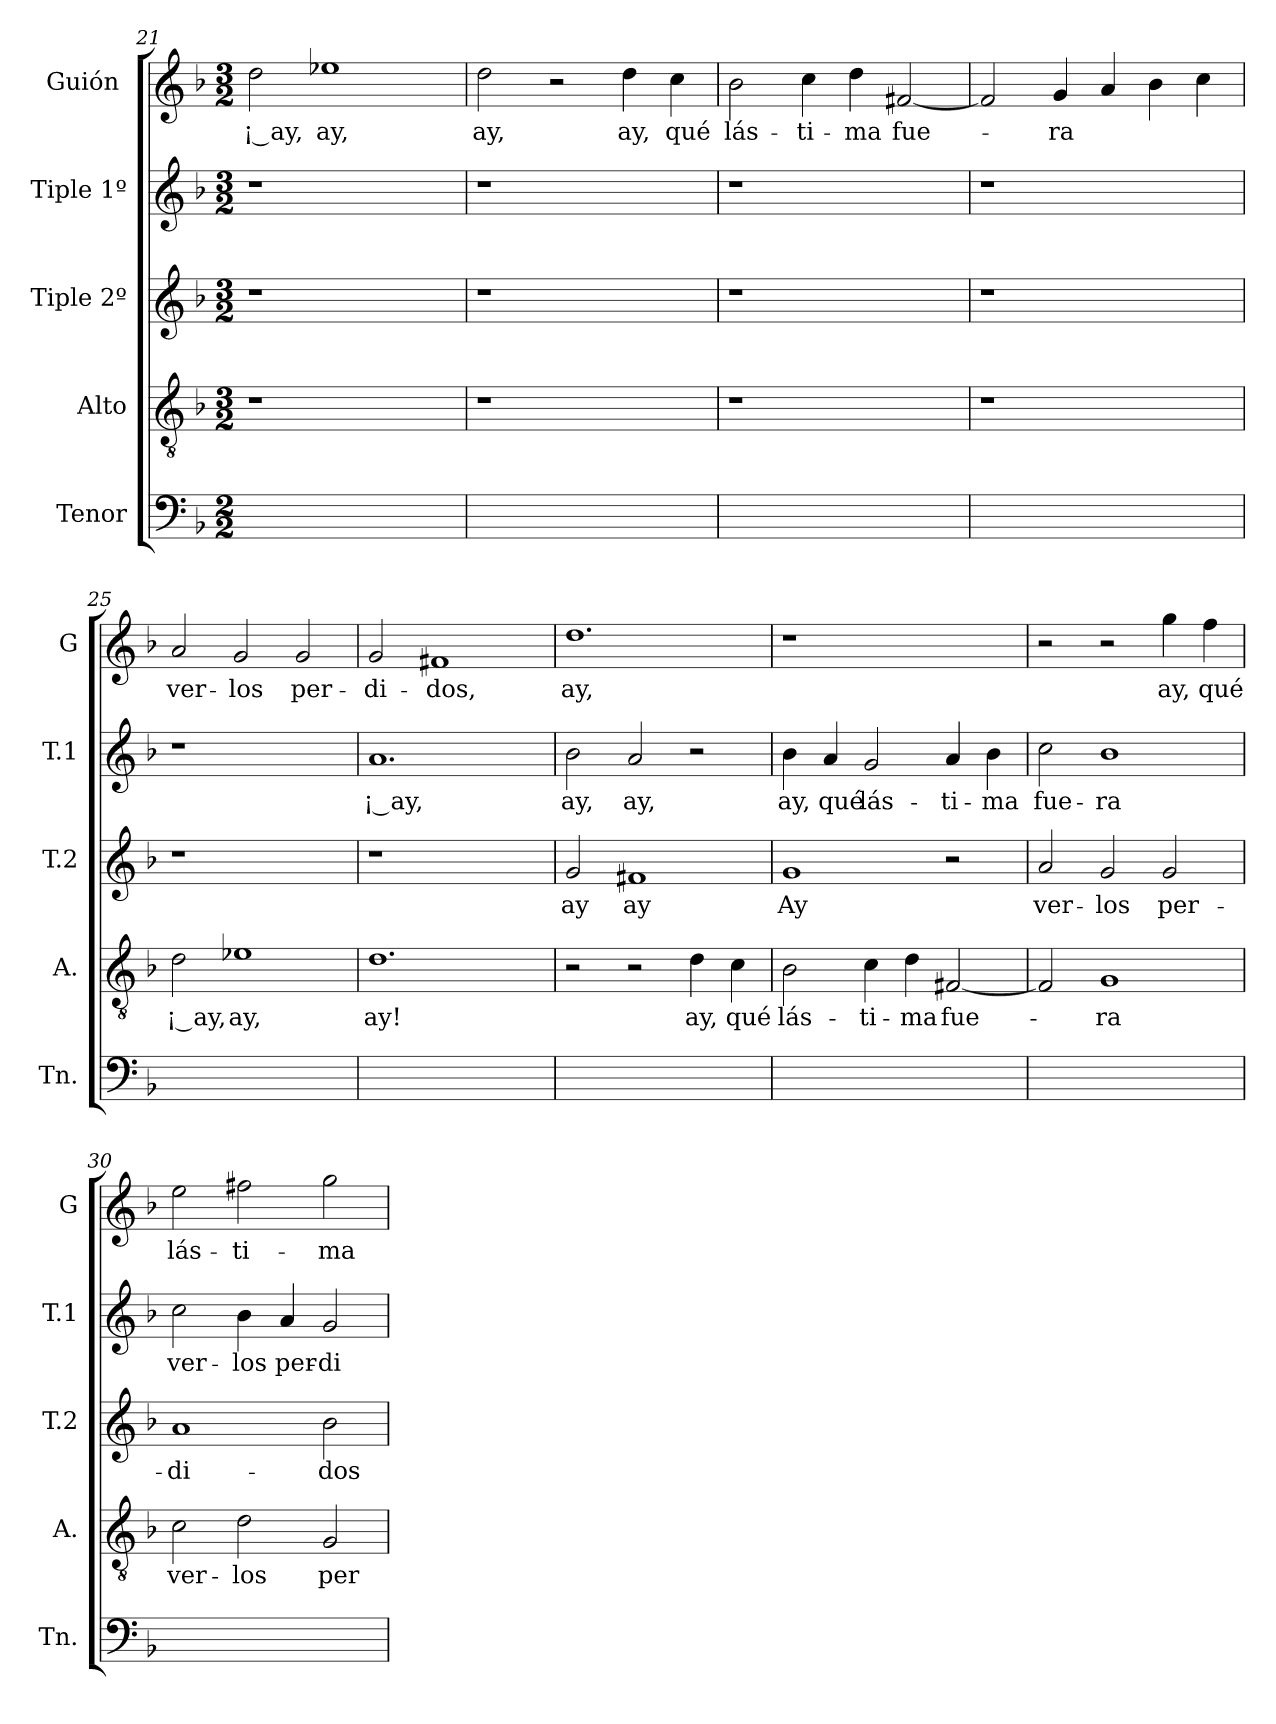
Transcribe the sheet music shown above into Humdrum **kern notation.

**kern	**kern	**text	**kern	**text	**kern	**text	**kern	**text
*part5	*part4	*part4	*part3	*part3	*part2	*part2	*part1	*part1
*staff5	*staff4	*staff4	*staff3	*staff3	*staff2	*staff2	*staff1	*staff1
*I"Tenor	*I"Alto	*	*I"Tiple 2º	*	*I"Tiple 1º	*	*I"Guión 	*
*I'Tn.	*I'A.	*	*I'T.2	*	*I'T.1	*	*I'G	*
*clefF4	*clefGv2	*	*clefG2	*	*clefG2	*	*clefG2	*
*k[b-]	*k[b-]	*	*k[b-]	*	*k[b-]	*	*k[b-]	*
*M2/2	*M3/2	*	*M3/2	*	*M3/2	*	*M3/2	*
=21	=21	=21	=21	=21	=21	=21	=21	=21
!	!	!	!	!	!	!	!	!LO:LY:b
1.ryy	1r	.	1r	.	1r	.	2dd	¡ ay,
!	!	!	!	!	!	!	!	!LO:LY:b
.	.	.	.	.	.	.	1ee-X	ay,
.	2ryy	.	2ryy	.	2ryy	.	.	.
=22	=22	=22	=22	=22	=22	=22	=22	=22
!	!	!	!	!	!	!	!	!LO:LY:b
1.ryy	1r	.	1r	.	1r	.	2dd	ay,
.	.	.	.	.	.	.	2r	.
!	!	!	!	!	!	!	!	!LO:LY:b
.	2ryy	.	2ryy	.	2ryy	.	4dd	ay,
!	!	!	!	!	!	!	!	!LO:LY:b
.	.	.	.	.	.	.	4cc	qué
=23	=23	=23	=23	=23	=23	=23	=23	=23
!	!	!	!	!	!	!	!	!LO:LY:b
1.ryy	1r	.	1r	.	1r	.	2b-	lás-
!	!	!	!	!	!	!	!	!LO:LY:b
.	.	.	.	.	.	.	4cc	-ti-
!	!	!	!	!	!	!	!	!LO:LY:b
.	.	.	.	.	.	.	4dd	-ma
!	!	!	!	!	!	!	!	!LO:LY:b
.	2ryy	.	2ryy	.	2ryy	.	[2f#X	fue-
=24	=24	=24	=24	=24	=24	=24	=24	=24
1.ryy	1r	.	1r	.	1r	.	2f#]	.
!	!	!	!	!	!	!	!	!LO:LY:b
.	.	.	.	.	.	.	4g	-ra
.	.	.	.	.	.	.	4a	.
.	2ryy	.	2ryy	.	2ryy	.	4b-	.
.	.	.	.	.	.	.	4cc	.
=25	=25	=25	=25	=25	=25	=25	=25	=25
!	!	!LO:LY:b	!	!	!	!	!	!LO:LY:b
1.ryy	2d	¡ ay,	1r	.	1r	.	2a	ver-
!	!	!LO:LY:b	!	!	!	!	!	!LO:LY:b
.	1e-X	ay,	.	.	.	.	2g	-los
!	!	!	!	!	!	!	!	!LO:LY:b
.	.	.	2ryy	.	2ryy	.	2g	per-
=26	=26	=26	=26	=26	=26	=26	=26	=26
!	!	!LO:LY:b	!	!	!	!LO:LY:b	!	!LO:LY:b
1.ryy	1.d	ay!	1r	.	1.a	¡ ay,	2g	-di-
!	!	!	!	!	!	!	!	!LO:LY:b
.	.	.	.	.	.	.	1f#X	-dos,
.	.	.	2ryy	.	.	.	.	.
=27	=27	=27	=27	=27	=27	=27	=27	=27
!	!	!	!	!	!	!LO:LY:b	!	!LO:LY:b
1.ryy	2r	.	2g	ay	2b-	ay,	1.dd	ay,
!	!	!	!	!	!	!LO:LY:b	!	!
.	2r	.	1f#X	ay	2a	ay,	.	.
!	!	!LO:LY:b	!	!	!	!	!	!
.	4d	ay,	.	.	2r	.	.	.
!	!	!LO:LY:b	!	!	!	!	!	!
.	4c	qué	.	.	.	.	.	.
=28	=28	=28	=28	=28	=28	=28	=28	=28
!	!	!LO:LY:b	!	!	!	!LO:LY:b	!	!
1.ryy	2B-	lás-	1g	Ay	4b-	ay,	1r	.
!	!	!	!	!	!	!LO:LY:b	!	!
.	.	.	.	.	4a	qué	.	.
!	!	!LO:LY:b	!	!	!	!LO:LY:b	!	!
.	4c	-ti-	.	.	2g	lás-	.	.
!	!	!LO:LY:b	!	!	!	!	!	!
.	4d	-ma	.	.	.	.	.	.
!	!	!LO:LY:b	!	!	!	!LO:LY:b	!	!
.	[2F#X	fue-	2r	.	4a	-ti-	2ryy	.
!	!	!	!	!	!	!LO:LY:b	!	!
.	.	.	.	.	4b-	-ma	.	.
=29	=29	=29	=29	=29	=29	=29	=29	=29
!	!	!	!	!	!	!LO:LY:b	!	!
1.ryy	2F#]	.	2a	ver-	2cc	fue-	2r	.
!	!	!LO:LY:b	!	!	!	!LO:LY:b	!	!
.	1G	-ra	2g	-los	1b-	-ra	2r	.
!	!	!	!	!	!	!	!	!LO:LY:b
.	.	.	2g	per-	.	.	4gg	ay,
!	!	!	!	!	!	!	!	!LO:LY:b
.	.	.	.	.	.	.	4ff	qué
=30	=30	=30	=30	=30	=30	=30	=30	=30
!	!	!LO:LY:b	!	!	!	!LO:LY:b	!	!LO:LY:b
1.ryy	2c	ver-	1a	-di-	2cc	ver-	2ee	lás-
!	!	!LO:LY:b	!	!	!	!LO:LY:b	!	!LO:LY:b
.	2d	-los	.	.	4b-	-los	2ff#X	-ti-
!	!	!	!	!	!	!LO:LY:b	!	!
.	.	.	.	.	4a	per-	.	.
!	!	!LO:LY:b	!	!	!	!LO:LY:b	!	!LO:LY:b
.	2G	per-	2b-	-dos	2g	-di-	2gg	-ma
=	=	=	=	=	=	=	=	=
*-	*-	*-	*-	*-	*-	*-	*-	*-
